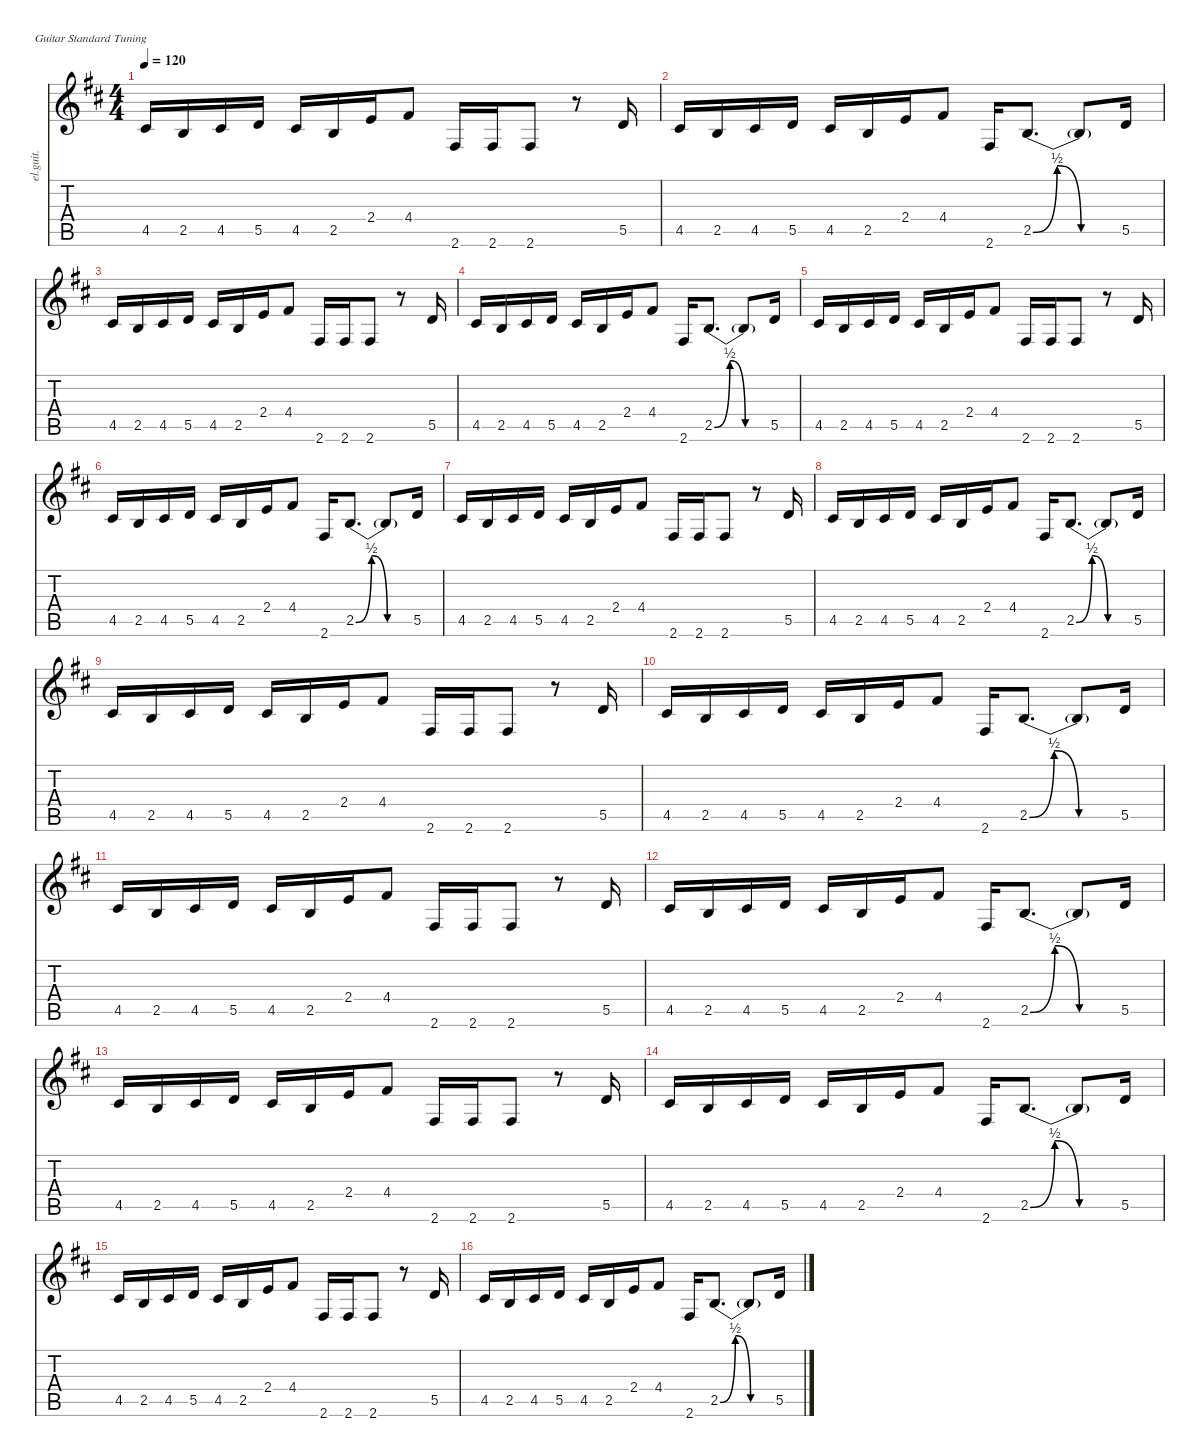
\defaultSystemsLayout 4
\hideDynamics
\bracketExtendMode nobrackets
\otherSystemsTrackNameOrientation horizontal
\track ("Guitar 2" "el.guit.") {instrument electricguitarclean}
\staff {score tabs}
\tuning (E4 B3 G3 D3 A2 E2)
\ts (4 4)
\tempo 120
\clef g2
\ks d
4.5{acc #}.16{dy f} 2.5{acc forcenatural}.16 4.5{acc #}.16 5.5{acc forcenatural}.16 4.5{acc #}.16 2.5{acc forcenatural}.16 2.4{acc forcenatural}.16 4.4{acc #}.8 2.6{acc #}.16 2.6{acc #}.16 2.6{acc #}.8 r.8 5.5{acc forcenatural}.16 |
4.5{acc #}.16 2.5{acc forcenatural}.16 4.5{acc #}.16 5.5{acc forcenatural}.16 4.5{acc #}.16 2.5{acc forcenatural}.16 2.4{acc forcenatural}.16 4.4{acc #}.8 2.6{acc #}.16 2.5{be (bendrelease 0 0 30 2 30 2 60 0) acc forcenatural}.8{d} 2.5{be (hold 0 0 60 0) t acc forcenatural}.8 5.5{acc forcenatural}.16 |
4.5{acc #}.16 2.5{acc forcenatural}.16 4.5{acc #}.16 5.5{acc forcenatural}.16 4.5{acc #}.16 2.5{acc forcenatural}.16 2.4{acc forcenatural}.16 4.4{acc #}.8 2.6{acc #}.16 2.6{acc #}.16 2.6{acc #}.8 r.8 5.5{acc forcenatural}.16 |
4.5{acc #}.16 2.5{acc forcenatural}.16 4.5{acc #}.16 5.5{acc forcenatural}.16 4.5{acc #}.16 2.5{acc forcenatural}.16 2.4{acc forcenatural}.16 4.4{acc #}.8 2.6{acc #}.16 2.5{be (bendrelease 0 0 30 2 30 2 60 0) acc forcenatural}.8{d} 2.5{be (hold 0 0 60 0) t acc forcenatural}.8 5.5{acc forcenatural}.16 |
4.5{acc #}.16 2.5{acc forcenatural}.16 4.5{acc #}.16 5.5{acc forcenatural}.16 4.5{acc #}.16 2.5{acc forcenatural}.16 2.4{acc forcenatural}.16 4.4{acc #}.8 2.6{acc #}.16 2.6{acc #}.16 2.6{acc #}.8 r.8 5.5{acc forcenatural}.16 |
4.5{acc #}.16 2.5{acc forcenatural}.16 4.5{acc #}.16 5.5{acc forcenatural}.16 4.5{acc #}.16 2.5{acc forcenatural}.16 2.4{acc forcenatural}.16 4.4{acc #}.8 2.6{acc #}.16 2.5{be (bendrelease 0 0 30 2 30 2 60 0) acc forcenatural}.8{d} 2.5{be (hold 0 0 60 0) t acc forcenatural}.8 5.5{acc forcenatural}.16 |
4.5{acc #}.16 2.5{acc forcenatural}.16 4.5{acc #}.16 5.5{acc forcenatural}.16 4.5{acc #}.16 2.5{acc forcenatural}.16 2.4{acc forcenatural}.16 4.4{acc #}.8 2.6{acc #}.16 2.6{acc #}.16 2.6{acc #}.8 r.8 5.5{acc forcenatural}.16 |
4.5{acc #}.16 2.5{acc forcenatural}.16 4.5{acc #}.16 5.5{acc forcenatural}.16 4.5{acc #}.16 2.5{acc forcenatural}.16 2.4{acc forcenatural}.16 4.4{acc #}.8 2.6{acc #}.16 2.5{be (bendrelease 0 0 30 2 30 2 60 0) acc forcenatural}.8{d} 2.5{be (hold 0 0 60 0) t acc forcenatural}.8 5.5{acc forcenatural}.16 |
4.5{acc #}.16 2.5{acc forcenatural}.16 4.5{acc #}.16 5.5{acc forcenatural}.16 4.5{acc #}.16 2.5{acc forcenatural}.16 2.4{acc forcenatural}.16 4.4{acc #}.8 2.6{acc #}.16 2.6{acc #}.16 2.6{acc #}.8 r.8 5.5{acc forcenatural}.16 |
4.5{acc #}.16 2.5{acc forcenatural}.16 4.5{acc #}.16 5.5{acc forcenatural}.16 4.5{acc #}.16 2.5{acc forcenatural}.16 2.4{acc forcenatural}.16 4.4{acc #}.8 2.6{acc #}.16 2.5{be (bendrelease 0 0 30 2 30 2 60 0) acc forcenatural}.8{d} 2.5{be (hold 0 0 60 0) t acc forcenatural}.8 5.5{acc forcenatural}.16 |
4.5{acc #}.16 2.5{acc forcenatural}.16 4.5{acc #}.16 5.5{acc forcenatural}.16 4.5{acc #}.16 2.5{acc forcenatural}.16 2.4{acc forcenatural}.16 4.4{acc #}.8 2.6{acc #}.16 2.6{acc #}.16 2.6{acc #}.8 r.8 5.5{acc forcenatural}.16 |
4.5{acc #}.16 2.5{acc forcenatural}.16 4.5{acc #}.16 5.5{acc forcenatural}.16 4.5{acc #}.16 2.5{acc forcenatural}.16 2.4{acc forcenatural}.16 4.4{acc #}.8 2.6{acc #}.16 2.5{be (bendrelease 0 0 30 2 30 2 60 0) acc forcenatural}.8{d} 2.5{be (hold 0 0 60 0) t acc forcenatural}.8 5.5{acc forcenatural}.16 |
4.5{acc #}.16 2.5{acc forcenatural}.16 4.5{acc #}.16 5.5{acc forcenatural}.16 4.5{acc #}.16 2.5{acc forcenatural}.16 2.4{acc forcenatural}.16 4.4{acc #}.8 2.6{acc #}.16 2.6{acc #}.16 2.6{acc #}.8 r.8 5.5{acc forcenatural}.16 |
4.5{acc #}.16 2.5{acc forcenatural}.16 4.5{acc #}.16 5.5{acc forcenatural}.16 4.5{acc #}.16 2.5{acc forcenatural}.16 2.4{acc forcenatural}.16 4.4{acc #}.8 2.6{acc #}.16 2.5{be (bendrelease 0 0 30 2 30 2 60 0) acc forcenatural}.8{d} 2.5{be (hold 0 0 60 0) t acc forcenatural}.8 5.5{acc forcenatural}.16 |
4.5{acc #}.16 2.5{acc forcenatural}.16 4.5{acc #}.16 5.5{acc forcenatural}.16 4.5{acc #}.16 2.5{acc forcenatural}.16 2.4{acc forcenatural}.16 4.4{acc #}.8 2.6{acc #}.16 2.6{acc #}.16 2.6{acc #}.8 r.8 5.5{acc forcenatural}.16 |
4.5{acc #}.16 2.5{acc forcenatural}.16 4.5{acc #}.16 5.5{acc forcenatural}.16 4.5{acc #}.16 2.5{acc forcenatural}.16 2.4{acc forcenatural}.16 4.4{acc #}.8 2.6{acc #}.16 2.5{be (bendrelease 0 0 30 2 30 2 60 0) acc forcenatural}.8{d} 2.5{be (hold 0 0 60 0) t acc forcenatural}.8 5.5{acc forcenatural}.16
